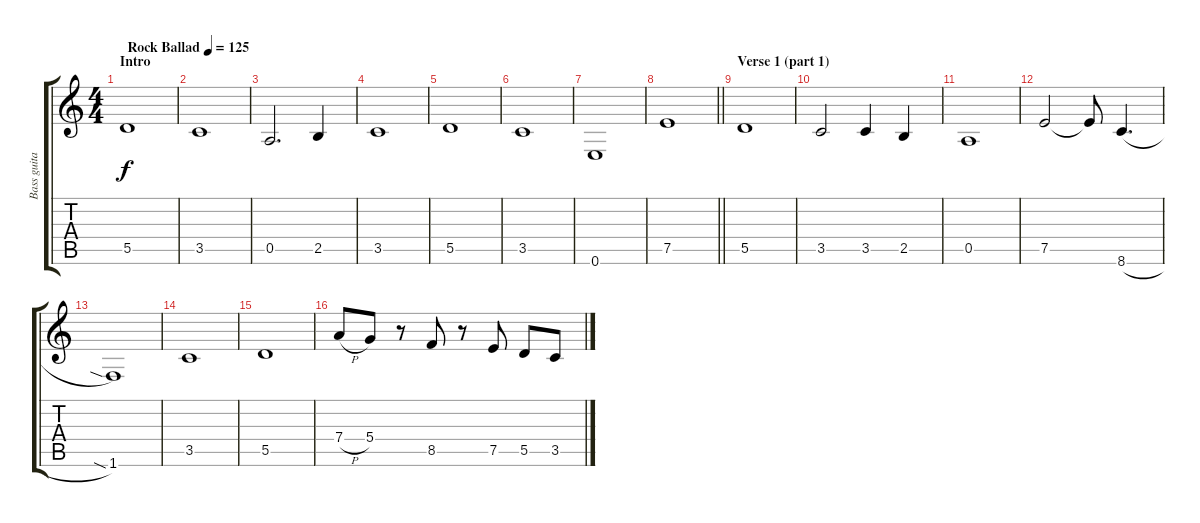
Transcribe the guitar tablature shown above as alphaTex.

\track ("Bass guitar" "Bass guita") {instrument electricbassfinger}
\staff {score tabs}
\tuning (E4 B3 G3 D3 A2 E2) {hide}
\ts (4 4)
\section ("" "Intro")
\tempo (125 "Rock Ballad")
\clef g2
\ks c
5.5.1{dy f instrument electricbassfinger} |
3.5.1 |
0.5.2{d} 2.5.4 |
3.5.1 |
5.5.1 |
3.5.1 |
0.6.1 |
\barLineRight lightlight
7.5.1 |
\section ("" "Verse 1 (part 1)")
5.5.1 |
3.5.2 3.5.4 2.5.4 |
0.5.1 |
7.5.2 7.5{t}.8 8.6{h}.4{d} |
1.6{sia}.1 |
3.5.1 |
5.5.1 |
7.4{h}.8 5.4.8 r.8 8.5.8 r.8 7.5.8 5.5.8 3.5.8
